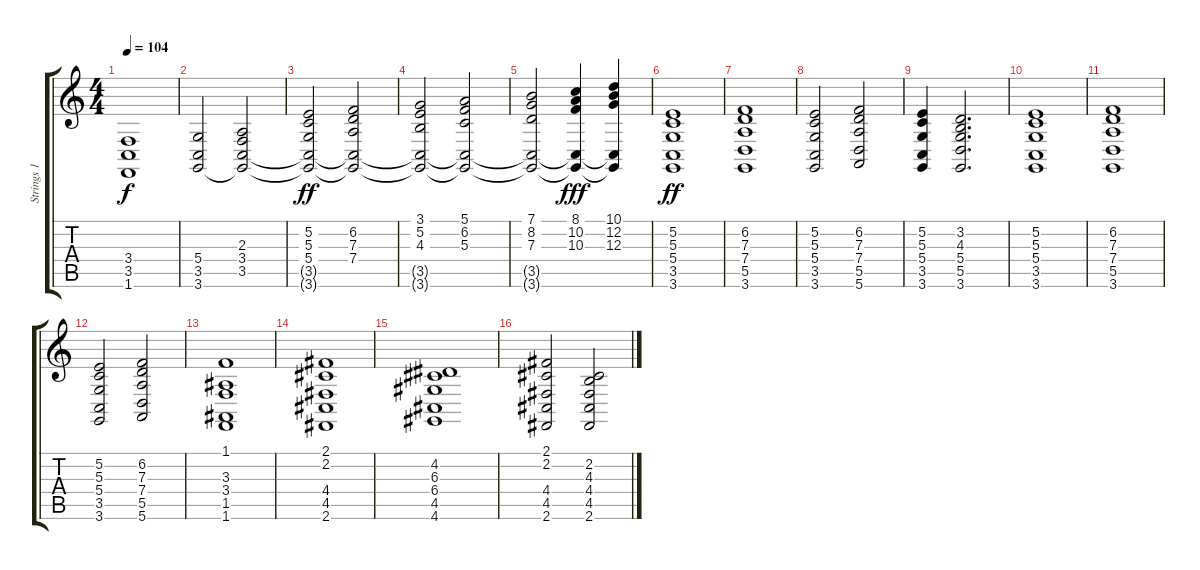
\track ("Strings 1" "Strings 1") {instrument stringensemble1}
\staff {score tabs}
\tuning (E4 B3 G3 D3 A2 E2) {hide}
\ts (4 4)
\tempo 104
\clef g2
\ks c
(3.4 3.5 1.6).1{dy f} |
(5.4 3.5 3.6).2 (2.3 3.4 3.5 3.6{t}).2 |
(5.2 5.3 5.4 3.5{t} 3.6{t}).2{dy ff} (6.2 7.3 7.4 3.5{t} 3.6{t}).2 |
(3.1 5.2 4.3 3.5{t} 3.6{t}).2 (5.1 6.2 5.3 3.5{t} 3.6{t}).2 |
(7.1 8.2 7.3 3.5{t} 3.6{t}).2 (8.1 10.2 10.3 3.5{t} 3.6{t}).4{dy fff} (10.1 12.2 12.3 3.5{t} 3.6{t}).4 |
(5.2 5.3 5.4 3.5 3.6).1{dy ff volume 13} |
(6.2 7.3 7.4 5.5 3.6).1 |
(5.2 5.3 5.4 3.5 3.6).2 (6.2 7.3 7.4 5.5 5.6).2 |
(5.2 5.3 5.4 3.5 3.6).4 (3.2 4.3 5.4 5.5 3.6).2{d} |
(5.2 5.3 5.4 3.5 3.6).1{volume 13} |
(6.2 7.3 7.4 5.5 3.6).1 |
(5.2 5.3 5.4 3.5 3.6).2 (6.2 7.3 7.4 5.5 5.6).2 |
(1.1 3.3 3.4 1.5 1.6).1 |
(2.1 2.2 4.4 4.5 2.6).1{volume 13} |
(4.2 6.3 6.4 4.5 4.6).1 |
(2.1 2.2 4.4 4.5 2.6).2 (2.2 4.3 4.4 4.5 2.6).2
